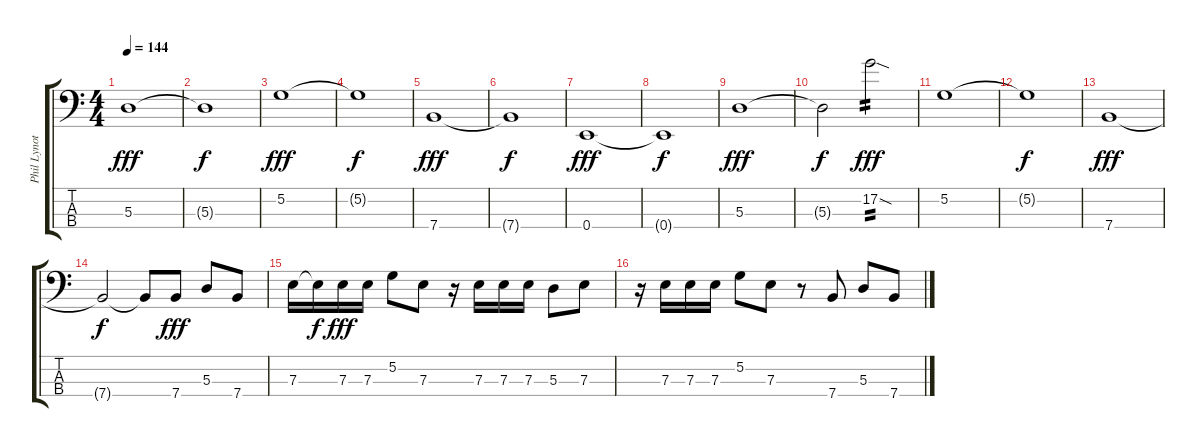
\track ("Phil Lynott" "Phil Lynot") {instrument electricbassfinger}
\staff {score tabs}
\tuning (G2 D2 A1 E1) {hide}
\ts (4 4)
\tempo 144
\clef f4
\ks c
5.3.1{dy fff} |
5.3{t}.1{dy f} |
5.2.1{dy fff} |
5.2{t}.1{dy f} |
7.4.1{dy fff} |
7.4{t}.1{dy f} |
0.4.1{dy fff volume 16} |
0.4{t}.1{dy f} |
5.3.1{dy fff} |
5.3{t}.2{dy f} 17.2{sod}.2{tp 2 dy fff} |
5.2.1 |
5.2{t}.1{dy f} |
7.4.1{dy fff} |
7.4{t}.2{dy f} 7.4{t}.8 7.4.8{dy fff} 5.3.8 7.4.8 |
7.3.16 7.3{t}.16{dy f} 7.3.16{dy fff} 7.3.16 5.2.8 7.3.8 r.16 7.3.16 7.3.16 7.3.16 5.3.8 7.3.8 |
r.16 7.3.16 7.3.16 7.3.16 5.2.8 7.3.8 r.8 7.4.8 5.3.8 7.4.8
